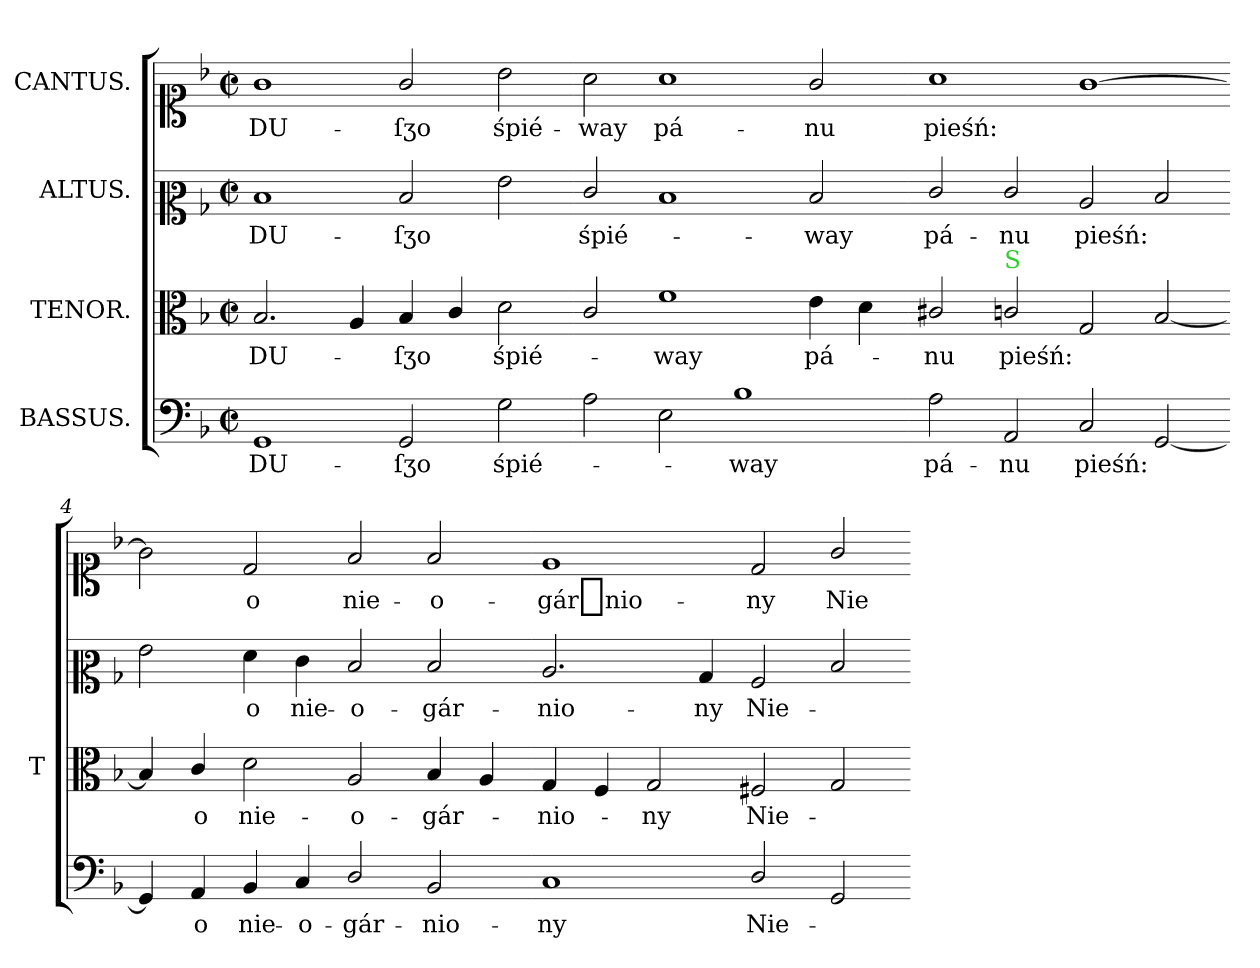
**kern	**text	**kern	**text	**kern	**text	**kern	**text
*part4	*part4	*part3	*part3	*part2	*part2	*part1	*part1
*staff4	*staff4	*staff3	*staff3	*staff2	*staff2	*staff1	*staff1
*I"BASSUS.	*	*I"TENOR.	*	*I"ALTUS.	*	*I"CANTUS.	*
*	*	*I'T	*	*	*	*	*
*clefF4	*	*clefC3	*	*clefC2	*	*clefC1	*
*k[b-]	*	*k[b-]	*	*k[b-]	*	*k[b-]	*
*M2/1	*	*M2/1	*	*M2/1	*	*M2/1	*
*met(c|)	*	*met(c|)	*	*met(c|)	*	*met(c|)	*
=1	=1	=1	=1	=1	=1	=1	=1
1GG/	DU-	2.B-/	DU-	1d/	DU-	1g\	DU-
.	.	4A/	.	.	.	.	.
2GG/	-ſʒo	4B-/	-ſʒo	2d/	-ſʒo	2g/	-ſʒo
.	.	4c/	.	.	.	.	.
2G\	śpié-	2d\	śpié-	2g\	.	2b-\	śpié-
=2-	=2-	=2-	=2-	=2-	=2-	=2-	=2-
2A\	.	2c/	.	2e/	śpié-	2a\	-way
2E\	.	1f\	-way	1d/	.	1a\	pá-
1B-\	way	.	.	.	.	.	.
.	.	4e\	pá-	2d/	-way	2g/	-nu
.	.	4d\	.	.	.	.	.
=3-	=3-	=3-	=3-	=3-	=3-	=3-	=3-
2A\	pá-	2c#X/	-nu	2e/	pá-	1a\	pieśń:
!	!	!LO:TX:a:color=limegreen:t=S	!	!	!	!	!
2AA/	-nu	2cn/	pieśń:	2e/	-nu	.	.
2C/	pieśń:	2G/	.	2c/	pieśń:	[1g\	.
[2GG/	.	[2B-/	.	2d/	.	.	.
=4-	=4-	=4-	=4-	=4-	=4-	=4-	=4-
4GG/]	.	4B-/]	.	2g\	.	2g\]	.
4AA/	o	4c/	o	.	.	.	.
4BB-/	nie-	2d\	nie-	4f\	o	2d/	o
4C/	-o-	.	.	4e\	nie-	.	.
2D/	-gár-	2A/	-o-	2d/	-o-	2f/	nie-
2BB-/	-nio-	4B-/	-gár-	2d/	-gár-	2f/	-o-
.	.	4A/	.	.	.	.	.
=5-	=5-	=5-	=5-	=5-	=5-	=5-	=5-
1C/	-ny	4G/	-nio-	2.c/	-nio-	1e/	-gár_nio-
.	.	4F/	.	.	.	.	.
.	.	2G/	-ny	.	.	.	.
.	.	.	.	4B-/	-ny	.	.
2D/	Nie-	2F#X/	Nie-	2A/	Nie-	2d/	-ny
2GG/	.	2G/	.	2d/	.	2g/	Nie-
=-	=-	=-	=-	=-	=-	=-	=-
*-	*-	*-	*-	*-	*-	*-	*-
